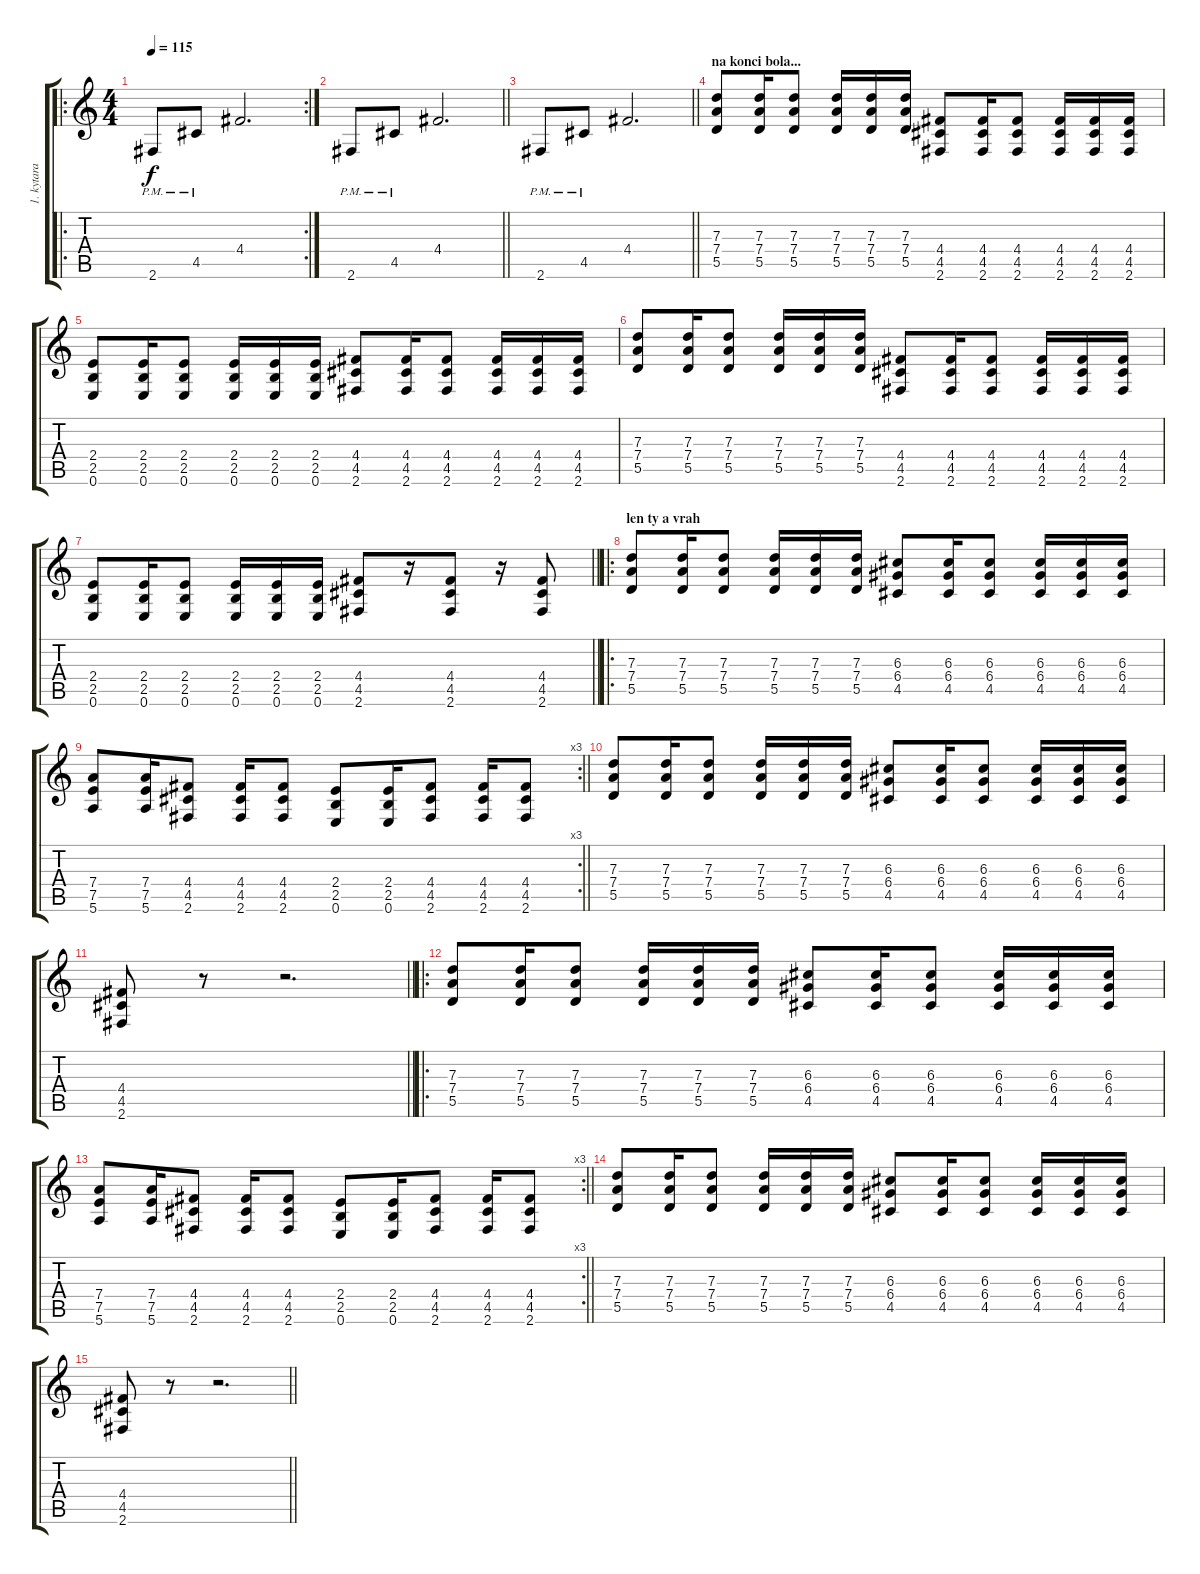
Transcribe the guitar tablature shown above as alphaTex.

\track ("1. kytara" "1. kytara") {instrument overdrivenguitar}
\staff {score tabs}
\tuning (E4 B3 G3 D3 A2 E2) {hide}
\ro
\rc 2
\ts (4 4)
\tempo 115
\clef g2
\ks c
2.6{pm}.8{dy f} 4.5{pm}.8 4.4.2{d} |
\barLineRight lightlight
2.6{pm}.8 4.5{pm}.8 4.4.2{d} |
\barLineRight lightlight
2.6{pm}.8 4.5{pm}.8 4.4.2{d} |
\section ("" "na konci bola...")
(7.3 7.4 5.5).8 (7.3 7.4 5.5).16 (7.3 7.4 5.5).8 (7.3 7.4 5.5).16 (7.3 7.4 5.5).16 (7.3 7.4 5.5).16 (4.4 4.5 2.6).8 (4.4 4.5 2.6).16 (4.4 4.5 2.6).8 (4.4 4.5 2.6).16 (4.4 4.5 2.6).16 (4.4 4.5 2.6).16 |
(2.4 2.5 0.6).8 (2.4 2.5 0.6).16 (2.4 2.5 0.6).8 (2.4 2.5 0.6).16 (2.4 2.5 0.6).16 (2.4 2.5 0.6).16 (4.4 4.5 2.6).8 (4.4 4.5 2.6).16 (4.4 4.5 2.6).8 (4.4 4.5 2.6).16 (4.4 4.5 2.6).16 (4.4 4.5 2.6).16 |
(7.3 7.4 5.5).8 (7.3 7.4 5.5).16 (7.3 7.4 5.5).8 (7.3 7.4 5.5).16 (7.3 7.4 5.5).16 (7.3 7.4 5.5).16 (4.4 4.5 2.6).8 (4.4 4.5 2.6).16 (4.4 4.5 2.6).8 (4.4 4.5 2.6).16 (4.4 4.5 2.6).16 (4.4 4.5 2.6).16 |
\barLineRight lightlight
(2.4 2.5 0.6).8 (2.4 2.5 0.6).16 (2.4 2.5 0.6).8 (2.4 2.5 0.6).16 (2.4 2.5 0.6).16 (2.4 2.5 0.6).16 (4.4 4.5 2.6).8 r.16 (4.4 4.5 2.6).8 r.16 (4.4 4.5 2.6).8 |
\ro
\section ("" "len ty a vrah")
(7.3 7.4 5.5).8 (7.3 7.4 5.5).16 (7.3 7.4 5.5).8 (7.3 7.4 5.5).16 (7.3 7.4 5.5).16 (7.3 7.4 5.5).16 (6.3 6.4 4.5).8 (6.3 6.4 4.5).16 (6.3 6.4 4.5).8 (6.3 6.4 4.5).16 (6.3 6.4 4.5).16 (6.3 6.4 4.5).16 |
\rc 3
\barLineRight lightlight
(7.4 7.5 5.6).8 (7.4 7.5 5.6).16 (4.4 4.5 2.6).8 (4.4 4.5 2.6).16 (4.4 4.5 2.6).8 (2.4 2.5 0.6).8 (2.4 2.5 0.6).16 (4.4 4.5 2.6).8 (4.4 4.5 2.6).16 (4.4 4.5 2.6).8 |
(7.3 7.4 5.5).8 (7.3 7.4 5.5).16 (7.3 7.4 5.5).8 (7.3 7.4 5.5).16 (7.3 7.4 5.5).16 (7.3 7.4 5.5).16 (6.3 6.4 4.5).8 (6.3 6.4 4.5).16 (6.3 6.4 4.5).8 (6.3 6.4 4.5).16 (6.3 6.4 4.5).16 (6.3 6.4 4.5).16 |
\barLineRight lightlight
(4.4 4.5 2.6).8 r.8 r.2{d} |
\ro
(7.3 7.4 5.5).8 (7.3 7.4 5.5).16 (7.3 7.4 5.5).8 (7.3 7.4 5.5).16 (7.3 7.4 5.5).16 (7.3 7.4 5.5).16 (6.3 6.4 4.5).8 (6.3 6.4 4.5).16 (6.3 6.4 4.5).8 (6.3 6.4 4.5).16 (6.3 6.4 4.5).16 (6.3 6.4 4.5).16 |
\rc 3
\barLineRight lightlight
(7.4 7.5 5.6).8 (7.4 7.5 5.6).16 (4.4 4.5 2.6).8 (4.4 4.5 2.6).16 (4.4 4.5 2.6).8 (2.4 2.5 0.6).8 (2.4 2.5 0.6).16 (4.4 4.5 2.6).8 (4.4 4.5 2.6).16 (4.4 4.5 2.6).8 |
(7.3 7.4 5.5).8 (7.3 7.4 5.5).16 (7.3 7.4 5.5).8 (7.3 7.4 5.5).16 (7.3 7.4 5.5).16 (7.3 7.4 5.5).16 (6.3 6.4 4.5).8 (6.3 6.4 4.5).16 (6.3 6.4 4.5).8 (6.3 6.4 4.5).16 (6.3 6.4 4.5).16 (6.3 6.4 4.5).16 |
\barLineRight lightlight
(4.4 4.5 2.6).8 r.8 r.2{d}
